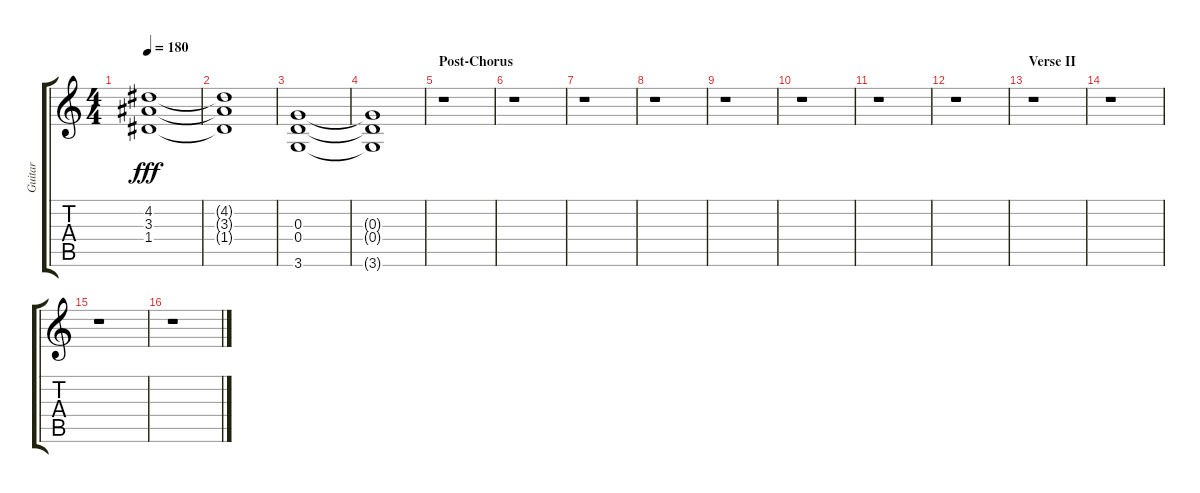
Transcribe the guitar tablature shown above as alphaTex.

\track ("Guitar" "Guitar") {instrument overdrivenguitar}
\staff {score tabs}
\tuning (E4 B3 G3 D3 A2 E2) {hide}
\ts (4 4)
\tempo 180
\clef g2
\ks c
(4.2 3.3 1.4).1{dy fff} |
(4.2{t} 3.3{t} 1.4{t}).1 |
(0.3 0.4 3.6).1 |
(0.3{t} 0.4{t} 3.6{t}).1 |
\section ("" "Post-Chorus")
r.1 |
r.1 |
r.1 |
r.1 |
r.1 |
r.1 |
r.1 |
r.1 |
\section ("" "Verse II")
r.1 |
r.1 |
r.1 |
r.1
